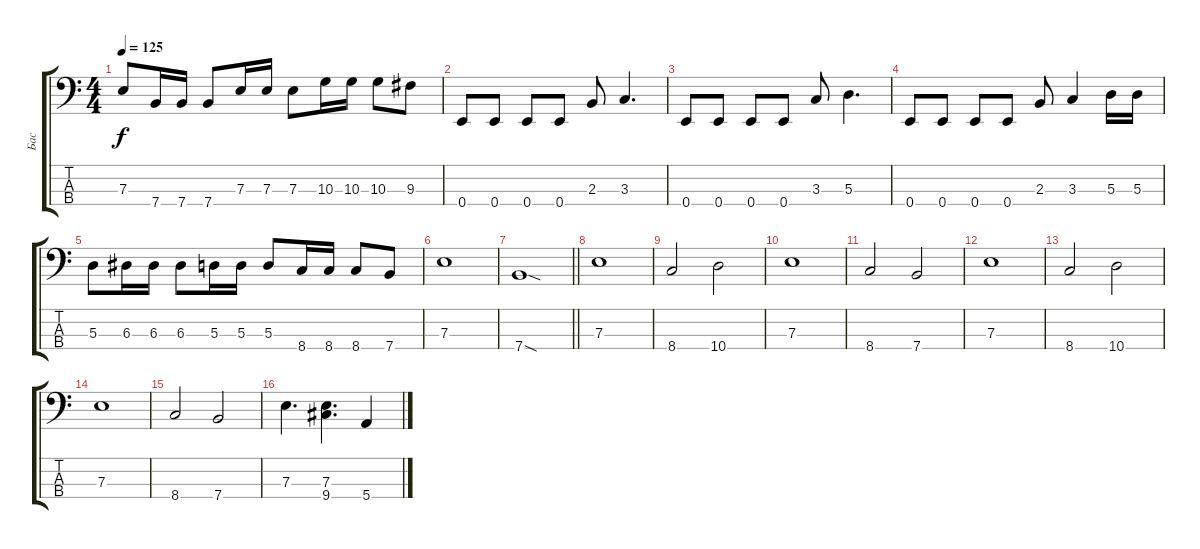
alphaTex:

\track ("Бас" "Бас") {instrument electricbasspick}
\staff {score tabs}
\tuning (G2 D2 A1 E1) {hide}
\ts (4 4)
\tempo 125
\clef f4
\ks c
7.3.8{dy f} 7.4.16 7.4.16 7.4.8 7.3.16 7.3.16 7.3.8 10.3.16 10.3.16 10.3.8 9.3.8 |
0.4.8 0.4.8 0.4.8 0.4.8 2.3.8 3.3.4{d} |
0.4.8 0.4.8 0.4.8 0.4.8 3.3.8 5.3.4{d} |
0.4.8 0.4.8 0.4.8 0.4.8 2.3.8 3.3.4 5.3.16 5.3.16 |
5.3.8 6.3.16 6.3.16 6.3.8 5.3.16 5.3.16 5.3.8 8.4.16 8.4.16 8.4.8 7.4.8 |
7.3.1 |
\barLineRight lightlight
7.4{sod}.1 |
7.3.1 |
8.4.2 10.4.2 |
7.3.1 |
8.4.2 7.4.2 |
7.3.1 |
8.4.2 10.4.2 |
7.3.1 |
8.4.2 7.4.2 |
7.3.4{d} (7.3 9.4).4{d} 5.4.4
